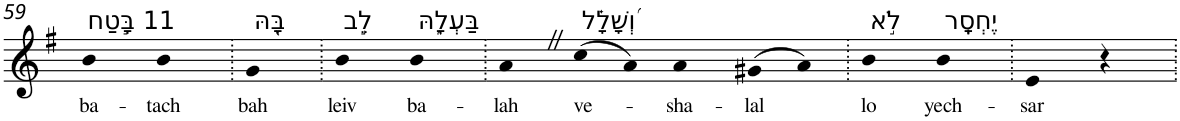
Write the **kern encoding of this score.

**kern	**text
*part1	*part1
*staff1	*staff1
*I"Piano	*
*I'Pno	*
!!LO:PB:g=z
*clefG2	*
*k[f#]	*
*G:	*
=59	=59
!LO:TX:a:t=11 בָּ֣טַח	!
!	!LO:LY:b
4b	ba-
!	!LO:LY:b
4b	-tach
=60.	=60.
!LO:TX:a:t=בָּ֭הּ	!
!	!LO:LY:b
4g	bah
=61.	=61.
!LO:TX:a:t=לֵ֣ב	!
!	!LO:LY:b
4b	leiv
!LO:TX:a:t=בַּעְלָ֑הּ	!
!	!LO:LY:b
4b	ba-
=62.	=62.
!	!LO:LY:b
4aZ	-lah
!LO:TX:a:t=וְ֝שָׁלָ֗ל	!
!	!LO:LY:b
(>8cc	ve-
8a)	.
!	!LO:LY:b
4a	-sha-
!	!LO:LY:b
(>8g#X	-lal
8a)	.
=63.	=63.
!LO:TX:a:t=לֹ֣א	!
!	!LO:LY:b
4b	lo
!LO:TX:a:t=יֶחְסָֽר	!
!	!LO:LY:b
4b	yech-
=64.	=64.
!	!LO:LY:b
4e	-sar
4r	.
=.	=.
*-	*-
